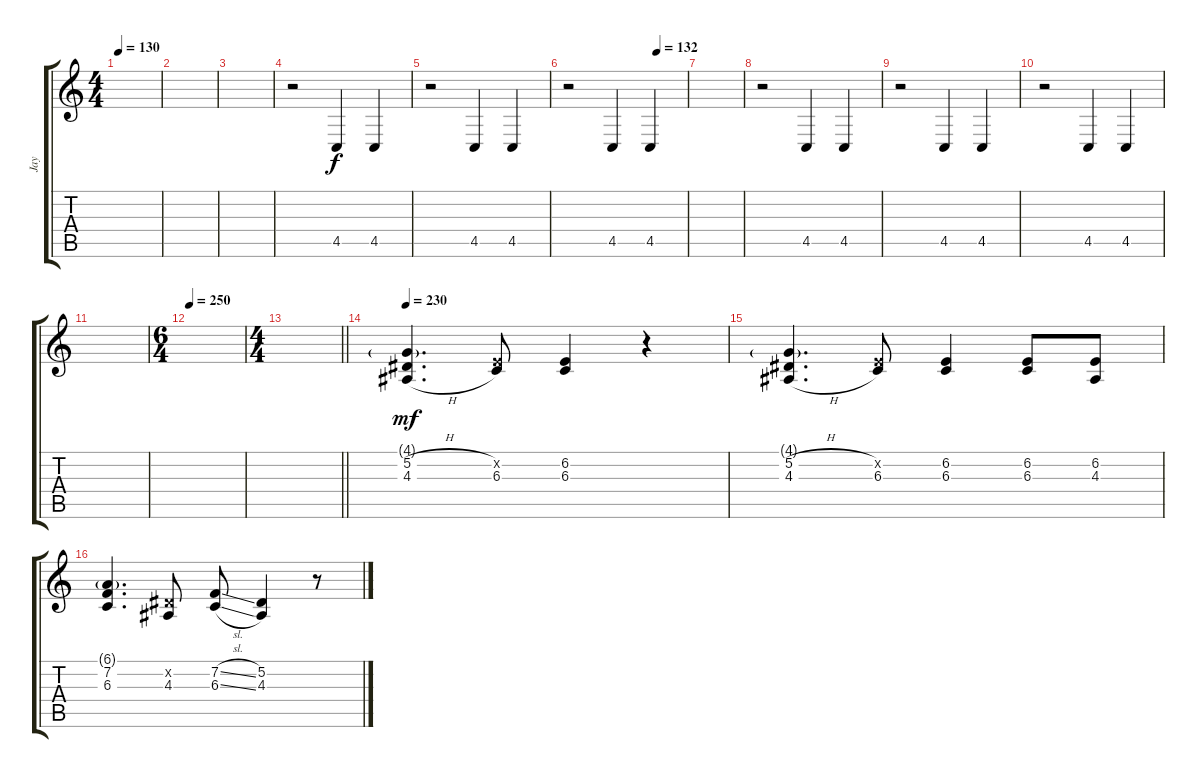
\track ("Jay" "Jay") {instrument bassoon}
\staff {score tabs}
\tuning (Eb4 Bb3 Gb3 Db3 Ab2 Eb2) {hide}
\ts (4 4)
\tempo 130
\clef g2
\ks c
|
|
|
r.2 4.5.4 4.5.4 |
r.2 4.5.4 4.5.4 |
\tempo (132 0.75)
r.2 4.5.4 4.5.4 |
|
r.2 4.5.4 4.5.4 |
r.2 4.5.4 4.5.4 |
r.2 4.5.4 4.5.4 |
|
\ts (6 4)
\tempo 250
|
\ts (4 4)
\barLineRight lightlight
|
\section ("" "")
\tempo 230
(4.1{g} 5.2{h} 4.3{h}).4{d dy mf instrument bassoon} (6.2{x} 6.3).8 (6.2 6.3).4 r.4 |
(4.1{g} 5.2{h} 4.3{h}).4{d} (6.2{x} 6.3).8 (6.2 6.3).4 (6.2 6.3).8 (6.2 4.3).8 |
(6.1{g} 7.2 6.3).4{d} (5.2{x} 4.3).8 (7.2{sl} 6.3{sl}).8 (5.2 4.3).4 r.8
